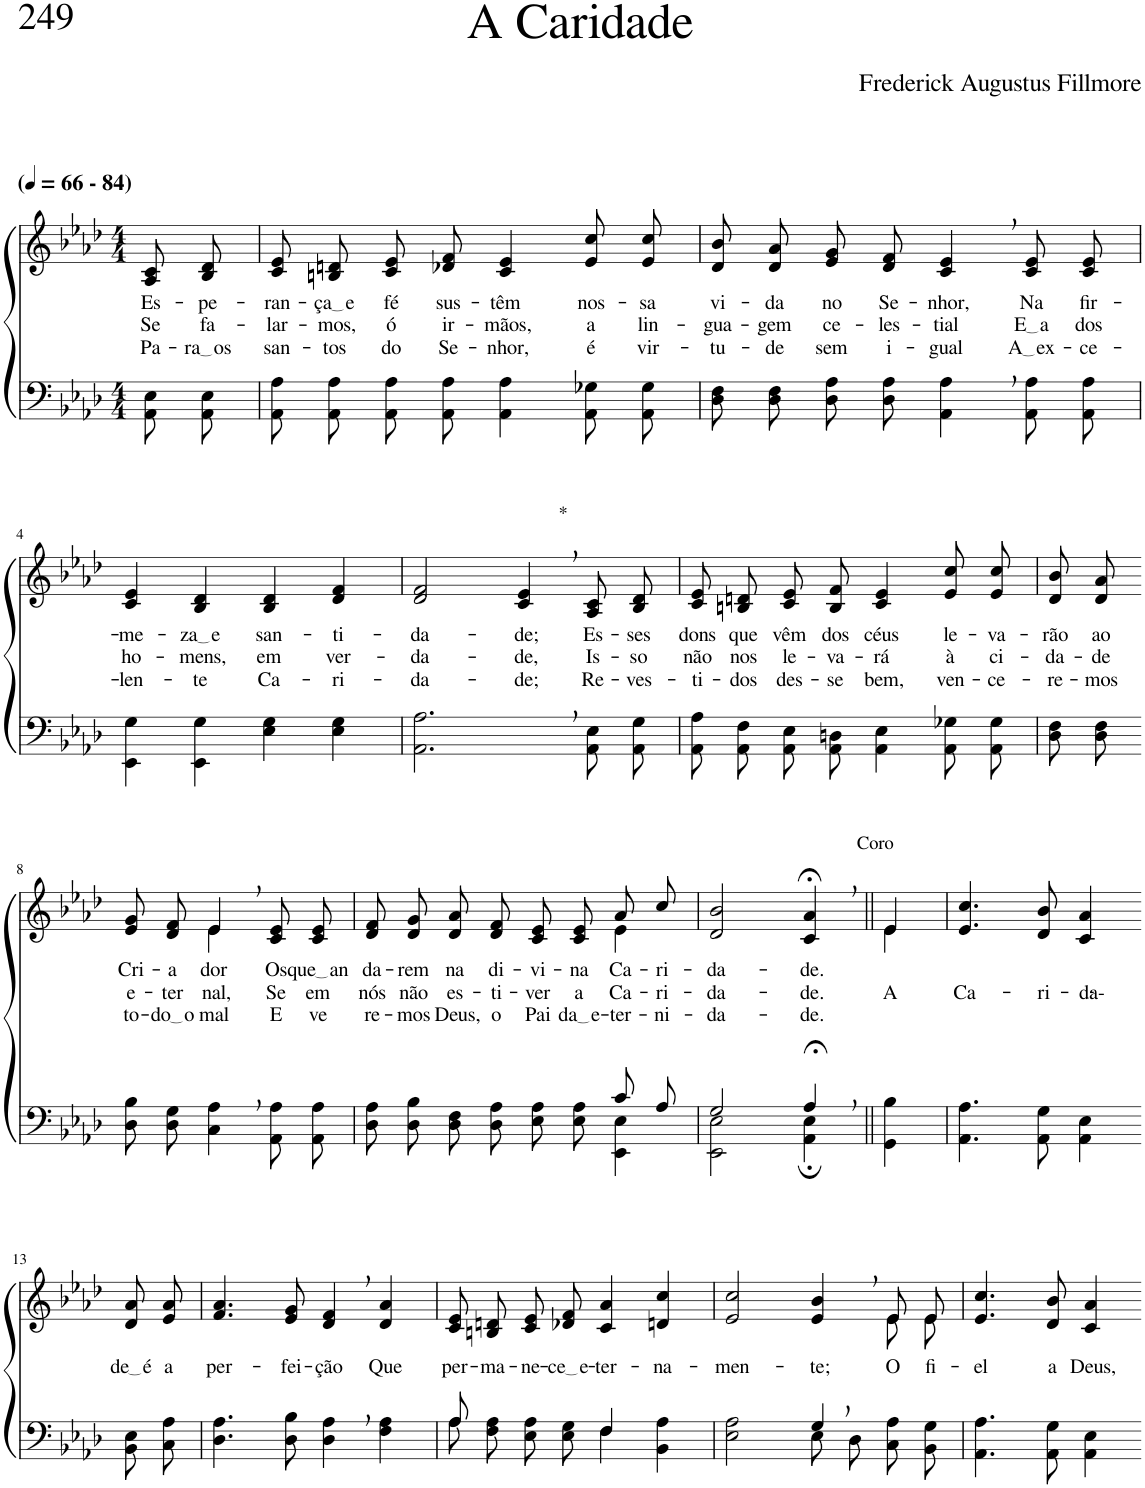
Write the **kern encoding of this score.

**kern	**kern	**text	**text	**text
*part2	*part1	*part1	*part1	*part1
*staff2	*staff1	*staff1	*staff1	*staff1
*I"Parte III e IV	*I"Parte I e II	*	*	*
*clefF4	*clefG2	*	*	*
*Trd-1c-2	*Trd-1c-2	*	*	*
*k[b-e-a-d-]	*k[b-e-a-d-]	*	*	*
*M4/4	*M4/4	*	*	*
*MM66	*MM66	*	*	*
=1	=1	=1	=1	=1
!	!LO:TX:a:B:t=(	!	!	!
!	!LO:TX:a:B:t=- 84)	!	!	!
!	!	!LO:LY:b	!LO:LY:b	!LO:LY:b
8AA-/ 8E-/L	8A-/ 8c/L	Es-	Se	Pa-
!	!	!LO:LY:b	!LO:LY:b	!LO:LY:b
8AA-/ 8E-/J	8B-/ 8d-/J	-pe-	fa-	ra os
=2	=2	=2	=2	=2
!	!	!LO:LY:b	!LO:LY:b	!LO:LY:b
8AA-\ 8A-\L	8c/ 8e-/L	-ran-	-lar-	san-
!	!	!LO:LY:b	!LO:LY:b	!LO:LY:b
8AA-\ 8A-\J	8Bn/ 8dn/J	ça e	-mos,	-tos
!	!	!LO:LY:b	!LO:LY:b	!LO:LY:b
8AA-\ 8A-\L	8c/ 8e-/L	fé	ó	do
!	!	!LO:LY:b	!LO:LY:b	!LO:LY:b
8AA-\ 8A-\J	8d-X/ 8f/J	sus-	ir-	Se-
!	!	!LO:LY:b	!LO:LY:b	!LO:LY:b
4AA-\ 4A-\	4c/ 4e-/	-têm	-mãos,	-nhor,
!	!	!LO:LY:b	!LO:LY:b	!LO:LY:b
8AA-\ 8G-X\L	8e-/ 8cc/L	nos-	a	é
!	!	!LO:LY:b	!LO:LY:b	!LO:LY:b
8AA-\ 8G-\J	8e-/ 8cc/J	-sa	lin-	vir-
=3	=3	=3	=3	=3
!	!	!LO:LY:b	!LO:LY:b	!LO:LY:b
8D-\ 8F\L	8d-/ 8b-/L	vi-	-gua-	-tu-
!	!	!LO:LY:b	!LO:LY:b	!LO:LY:b
8D-\ 8F\J	8d-/ 8a-/J	-da	-gem	-de
!	!	!LO:LY:b	!LO:LY:b	!LO:LY:b
8D-\ 8A-\L	8e-/ 8g/L	no	ce-	sem
!	!	!LO:LY:b	!LO:LY:b	!LO:LY:b
8D-\ 8A-\J	8d-/ 8f/J	Se-	-les-	i-
!	!	!LO:LY:b	!LO:LY:b	!LO:LY:b
4AA-\, 4A-\,	4c/, 4e-/,	-nhor,	-tial	-gual
!	!	!LO:LY:b	!LO:LY:b	!LO:LY:b
8AA-\ 8A-\L	8c/ 8e-/L	Na	E a	A ex
!	!	!LO:LY:b	!LO:LY:b	!LO:LY:b
8AA-\ 8A-\J	8c/ 8e-/J	fir-	dos	-ce-
!!LO:LB:g=z
=4	=4	=4	=4	=4
!	!	!LO:LY:b	!LO:LY:b	!LO:LY:b
4EE-\ 4G\	4c/ 4e-/	-me-	ho-	-len-
!	!	!LO:LY:b	!LO:LY:b	!LO:LY:b
4EE-\ 4G\	4B-/ 4d-/	za e	-mens,	-te
!	!	!LO:LY:b	!LO:LY:b	!LO:LY:b
4E-\ 4G\	4B-/ 4d-/	san-	em	Ca-
!	!	!LO:LY:b	!LO:LY:b	!LO:LY:b
4E-\ 4G\	4d-/ 4f/	-ti-	ver-	-ri-
=5	=5	=5	=5	=5
!	!	!LO:LY:b	!LO:LY:b	!LO:LY:b
2.AA-\, 2.A-\,	2d-/ 2f/	-da-	-da-	-da-
!	!LO:TX:a:t=*	!	!	!
!	!	!LO:LY:b	!LO:LY:b	!LO:LY:b
.	4c/, 4e-/,	-de;	-de,	-de;
!	!	!LO:LY:b	!LO:LY:b	!LO:LY:b
8AA-\ 8E-\L	8A-/ 8c/L	Es-	Is-	Re-
!	!	!LO:LY:b	!LO:LY:b	!LO:LY:b
8AA-\ 8G\J	8B-/ 8d-/J	-ses	-so	-ves-
=6	=6	=6	=6	=6
!	!	!LO:LY:b	!LO:LY:b	!LO:LY:b
8AA-/ 8A-/L	8c/ 8e-/L	dons	não	-ti-
!	!	!LO:LY:b	!LO:LY:b	!LO:LY:b
8AA-/ 8F/J	8Bn/ 8dn/J	que	nos	-dos
!	!	!LO:LY:b	!LO:LY:b	!LO:LY:b
8AA-/ 8E-/L	8c/ 8e-/L	vêm	le-	des-
!	!	!LO:LY:b	!LO:LY:b	!LO:LY:b
8AA-/ 8Dn/J	8B/ 8f/J	dos	-va-	-se
!	!	!LO:LY:b	!LO:LY:b	!LO:LY:b
4AA-\ 4E-\	4c/ 4e-/	céus	-rá	bem,
!	!	!LO:LY:b	!LO:LY:b	!LO:LY:b
8AA-\ 8G-X\L	8e-/ 8cc/L	le-	à	ven-
!	!	!LO:LY:b	!LO:LY:b	!LO:LY:b
8AA-\ 8G-\J	8e-/ 8cc/J	-va-	ci-	-ce-
=7	=7	=7	=7	=7
!	!	!LO:LY:b	!LO:LY:b	!LO:LY:b
8D-\ 8F\L	8d-/ 8b-/L	-rão	-da-	-re-
!	!	!LO:LY:b	!LO:LY:b	!LO:LY:b
8D-\ 8F\J	8d-/ 8a-/J	ao	-de	-mos
!!LO:LB:g=z
=8-	=8-	=8-	=8-	=8-
*	*^	*	*	*
!	!	!	!LO:LY:b	!LO:LY:b	!LO:LY:b
8D-\ 8B-\L	4ryy	8e-/ 8g/L	Cri-	e-	to-
!	!	!	!LO:LY:b	!LO:LY:b	!LO:LY:b
8D-\ 8G\J	.	8d-/ 8f/J	-a-	-ter-	do o
!	!	!	!LO:LY:b	!LO:LY:b	!LO:LY:b
4C\, 4A-\,	4e-,\	4e-/	-dor	-nal,	mal
!	!	!	!LO:LY:b	!LO:LY:b	!LO:LY:b
8AA-\ 8A-\L	4ryy	8c/ 8e-/L	Os	Se	E
!	!	!	!LO:LY:b	!LO:LY:b	!LO:LY:b
8AA-\ 8A-\J	.	8c/ 8e-/J	que an	em	ve-
=9	=9	=9	=9	=9	=9
*^	*	*	*	*	*
!	!	!	!	!LO:LY:b	!LO:LY:b	!LO:LY:b
2ryy	8D-\ 8A-\L	8d-/ 8f/L	2.ryy	da-	nós	re-
!	!	!	!	!LO:LY:b	!LO:LY:b	!LO:LY:b
.	8D-\ 8B-\J	8d-/ 8g/J	.	-rem	não	-mos
!	!	!	!	!LO:LY:b	!LO:LY:b	!LO:LY:b
.	8D-\ 8F\L	8d-/ 8a-/L	.	na	es-	Deus,
!	!	!	!	!LO:LY:b	!LO:LY:b	!LO:LY:b
.	8D-\ 8A-\J	8d-/ 8f/J	.	di-	-ti-	o
!	!	!	!	!LO:LY:b	!LO:LY:b	!LO:LY:b
4ryy	8E-\ 8A-\L	8c/ 8e-/L	.	-vi-	-ver	Pai
!	!	!	!	!LO:LY:b	!LO:LY:b	!LO:LY:b
.	8E-\ 8A-\J	8c/ 8e-/J	.	-na	a	da e
!	!	!	!	!	!	!LO:LY:b
!	!	!	!	!LO:LY:b	!LO:LY:b	!
8c/L	4EE-\ 4E-\	8a-/L	4e-\	-Ca-	Ca-	-ter-
!	!	!	!	!LO:LY:b	!LO:LY:b	!LO:LY:b
8A-/J	.	8cc/J	.	-ri-	-ri-	-ni-
*	*	*v	*v	*	*	*
=10	=10	=10	=10	=10	=10
!	!	!	!LO:LY:b	!LO:LY:b	!LO:LY:b
2G/	2EE-\ 2E-\	2d-/ 2b-/	-da-	-da-	-da-
!	!	!	!LO:LY:b	!LO:LY:b	!LO:LY:b
4A-;<,/	4AA-\; 4E-\;	4c/;<, 4a-/;<,	-de.	-de.	-de.
=11||	=11||	=11||	=11||	=11||	=11||
!	!	!LO:TX:a:t=Coro	!	!	!
!	!	!	!	!LO:LY:b	!
*v	*v	*^	*	*	*
4GG\ 4B-\	4e-\	4e-/	.	A	.
=12	=12	=12	=12	=12	=12
!	!	!	!	!LO:LY:b	!
*	*v	*v	*	*	*
4.AA-\ 4.A-\	4.e-/ 4.cc/	.	Ca-	.
!	!	!	!LO:LY:b	!
8AA-\ 8G\	8d-/ 8b-/	.	-ri-	.
!	!	!	!LO:LY:b	!
4AA-\ 4E-\	4c/ 4a-/	.	-da--	.
!!LO:LB:g=z
=13-	=13-	=13-	=13-	=13-
!	!	!LO:LY:b	!	!
8BB-\ 8E-\L	8d-/ 8a-/L	de é	.	.
!	!	!LO:LY:b	!	!
8C\ 8A-\J	8e-/ 8a-/J	a	.	.
=14	=14	=14	=14	=14
!	!	!LO:LY:b	!	!
4.D-\ 4.A-\	4.f/ 4.a-/	per-	.	.
!	!	!LO:LY:b	!	!
8D-\ 8B-\	8e-/ 8g/	-fei-	.	.
!	!	!LO:LY:b	!	!
4D-\, 4A-\,	4d-/, 4f/,	-ção	.	.
!	!	!LO:LY:b	!	!
4F\ 4A-\	4d-/ 4a-/	Que	.	.
=15	=15	=15	=15	=15
*^	*	*	*	*
!	!	!	!LO:LY:b	!	!
8A-/	8A-\L	8c/ 8e-/L	per-	.	.
!	!	!	!LO:LY:b	!	!
4.ryy	8F\ 8A-\J	8Bn/ 8dn/J	-ma-	.	.
!	!	!	!LO:LY:b	!	!
.	8E-\ 8A-\L	8c/ 8e-/L	-ne-	.	.
!	!	!	!LO:LY:b	!	!
.	8E-\ 8G\J	8d-X/ 8f/J	ce e	.	.
!	!	!	!LO:LY:b	!	!
4F/	4F\	4c/ 4a-/	-ter-	.	.
!	!	!	!LO:LY:b	!	!
4ryy	4BB-\ 4A-\	4dn/ 4cc/	-na-	.	.
=16	=16	=16	=16	=16	=16
!	!	!	!LO:LY:b	!	!
*	*	*^	*	*	*
2ryy	2E-\ 2A-\	2e-/ 2cc/	2.ryy	-men-	.	.
!	!	!	!	!LO:LY:b	!	!
4G,/	8E-\L	4e-/, 4b-/,	.	-te;	.	.
.	8D-\J	.	.	.	.	.
!	!	!	!	!LO:LY:b	!	!
4ryy	8C\ 8A-\L	8e-/L	8e-\L	O	.	.
!	!	!	!	!LO:LY:b	!	!
.	8BB-\ 8G\J	8e-/J	8e-\J	fi-	.	.
=17	=17	=17	=17	=17	=17	=17
!	!	!	!	!LO:LY:b	!	!
*v	*v	*	*	*	*	*
*	*v	*v	*	*	*
4.AA-\ 4.A-\	4.e-/ 4.cc/	-el	.	.
!	!	!LO:LY:b	!	!
8AA-\ 8G\	8d-/ 8b-/	a	.	.
!	!	!LO:LY:b	!	!
4AA-\ 4E-\	4c/ 4a-/	Deus,	.	.
=-	=-	=-	=-	=-
*-	*-	*-	*-	*-
